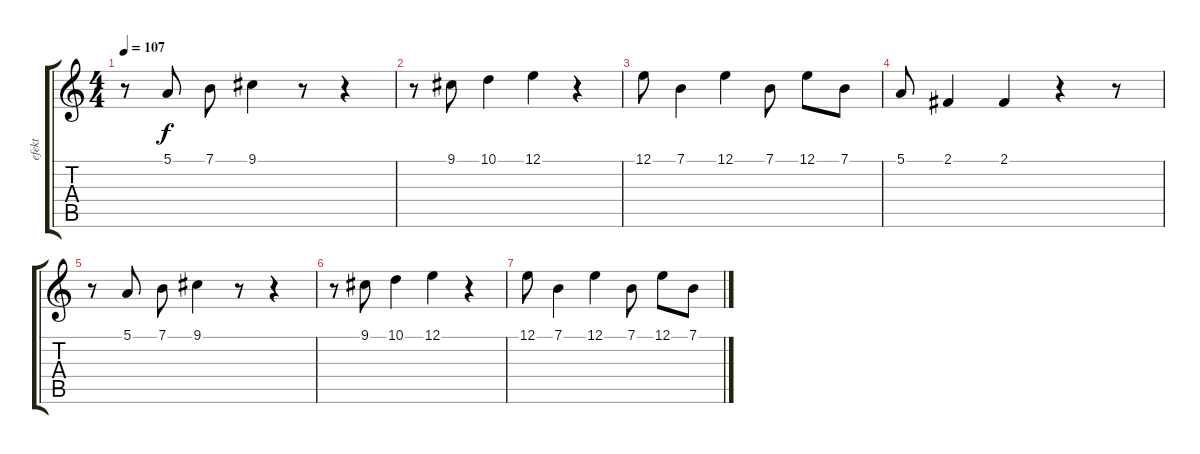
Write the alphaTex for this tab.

\track ("efekt" "efekt") {instrument fx4atmosphere}
\staff {score tabs}
\tuning (E4 B3 G3 D3 A2 E2) {hide}
\ts (4 4)
\tempo 107
\clef g2
\ks c
r.8{dy f} 5.1.8 7.1.8 9.1.4 r.8 r.4 |
r.8 9.1.8 10.1.4 12.1.4 r.4 |
12.1.8 7.1.4 12.1.4 7.1.8 12.1.8 7.1.8 |
5.1.8 2.1.4 2.1.4 r.4 r.8 |
r.8 5.1.8 7.1.8 9.1.4 r.8 r.4 |
r.8 9.1.8 10.1.4 12.1.4 r.4 |
12.1.8 7.1.4 12.1.4 7.1.8 12.1.8 7.1.8
